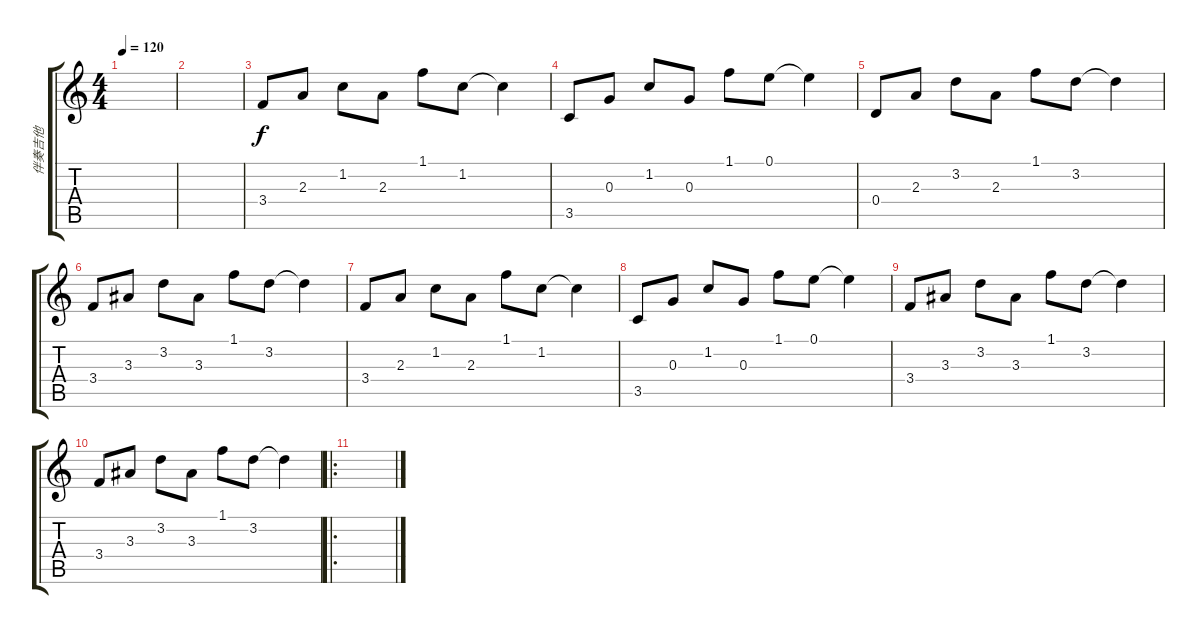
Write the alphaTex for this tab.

\track ("伴奏吉他" "伴奏吉他") {instrument overdrivenguitar}
\staff {score tabs}
\tuning (E4 B3 G3 D3 A2 E2) {hide}
\ts (4 4)
\tempo 120
\clef g2
\ks c
|
|
3.4.8 2.3.8 1.2.8 2.3.8 1.1.8 1.2.8 1.2{t}.4 |
3.5.8 0.3.8 1.2.8 0.3.8 1.1.8 0.1.8 0.1{t}.4 |
0.4.8 2.3.8 3.2.8 2.3.8 1.1.8 3.2.8 3.2{t}.4 |
3.4.8 3.3.8 3.2.8 3.3.8 1.1.8 3.2.8 3.2{t}.4 |
3.4.8 2.3.8 1.2.8 2.3.8 1.1.8 1.2.8 1.2{t}.4 |
3.5.8 0.3.8 1.2.8 0.3.8 1.1.8 0.1.8 0.1{t}.4 |
3.4.8 3.3.8 3.2.8 3.3.8 1.1.8 3.2.8 3.2{t}.4 |
3.4.8 3.3.8 3.2.8 3.3.8 1.1.8 3.2.8 3.2{t}.4 |
\ro
